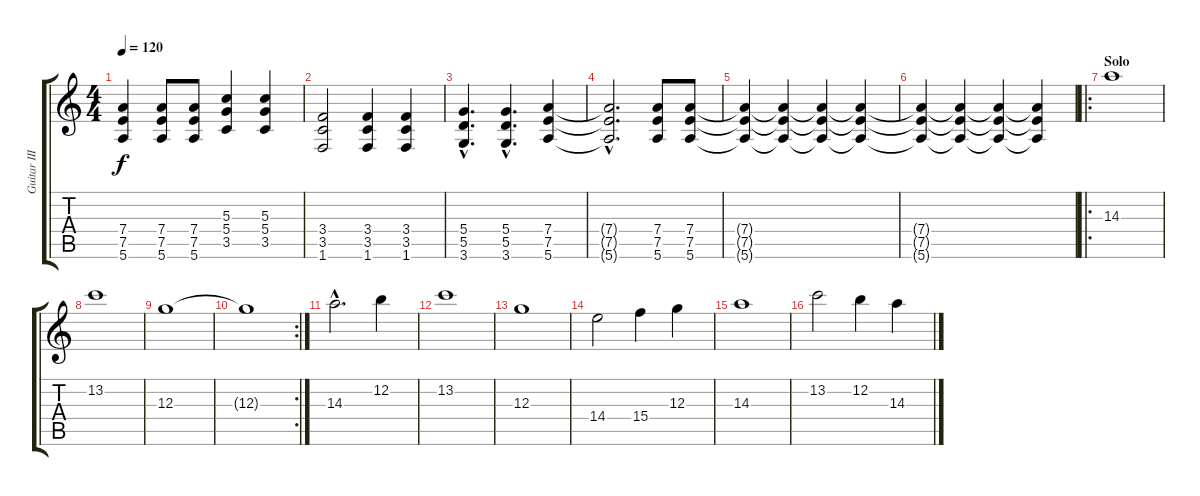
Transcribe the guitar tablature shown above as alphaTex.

\track ("Guitar III" "Guitar III") {instrument overdrivenguitar}
\staff {score tabs}
\tuning (E4 B3 G3 D3 A2 E2) {hide}
\ts (4 4)
\tempo 120
\clef g2
\ks c
(7.4 7.5 5.6).4{dy f} (7.4 7.5 5.6).8 (7.4 7.5 5.6).8 (5.3 5.4 3.5).4 (5.3 5.4 3.5).4 |
(3.4 3.5 1.6).2 (3.4 3.5 1.6).4 (3.4 3.5 1.6).4 |
(5.4{hac} 5.5{hac} 3.6{hac}).4{d} (5.4{hac} 5.5{hac} 3.6{hac}).4{d} (7.4 7.5 5.6).4 |
(7.4{hac t} 7.5{hac t} 5.6{hac t}).2{d} (7.4 7.5 5.6).8 (7.4 7.5 5.6).8 |
(7.4{t} 7.5{t} 5.6{t}).4 (7.4{t} 7.5{t} 5.6{t}).4{volume 9} (7.4{t} 7.5{t} 5.6{t}).4{volume 8} (7.4{t} 7.5{t} 5.6{t}).4{volume 7} |
(7.4{t} 7.5{t} 5.6{t}).4{volume 6} (7.4{t} 7.5{t} 5.6{t}).4{volume 5} (7.4{t} 7.5{t} 5.6{t}).4{volume 4} (7.4{t} 7.5{t} 5.6{t}).4{volume 3} |
\ro
\section ("" "Solo")
14.3.1{volume 10} |
13.2.1 |
12.3.1 |
\rc 2
12.3{t}.1 |
14.3{hac}.2{d} 12.2.4 |
13.2.1 |
12.3.1 |
14.4.2 15.4.4 12.3.4 |
14.3.1 |
13.2.2 12.2.4 14.3.4
